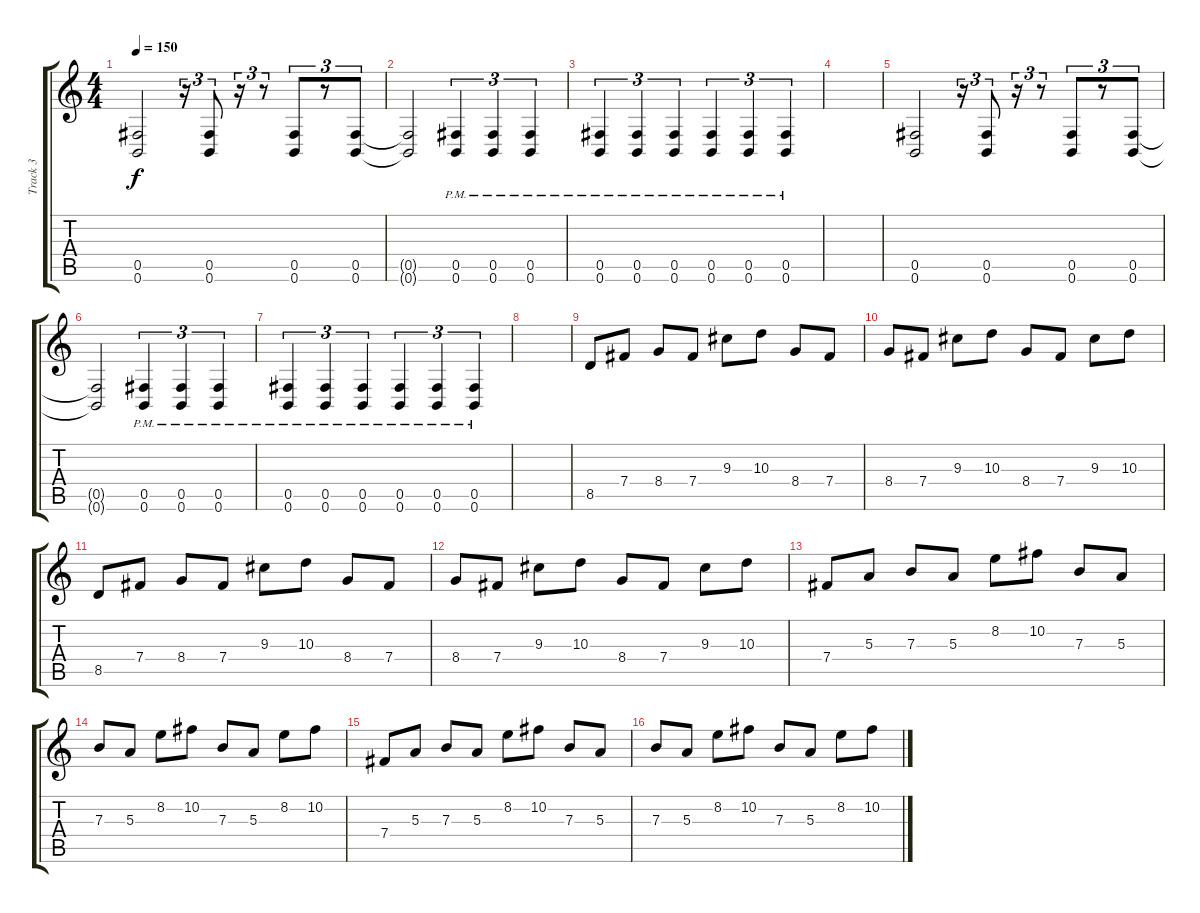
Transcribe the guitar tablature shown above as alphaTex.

\track ("Track 3" "Track 3") {instrument distortionguitar}
\staff {score tabs}
\tuning (Db4 Ab3 E3 B2 Gb2 B1) {hide}
\ts (4 4)
\tempo 150
\clef g2
\ks c
(0.5 0.6).2{dy f} r.16{tu (3 2)} (0.5 0.6).8{tu (3 2)} r.16{tu (3 2)} r.8{tu (3 2)} (0.5 0.6).8{tu (3 2)} r.8{tu (3 2)} (0.5 0.6).8{tu (3 2)} |
(0.5{t} 0.6{t}).2 (0.5{pm} 0.6{pm}).4{tu (3 2)} (0.5{pm} 0.6{pm}).4{tu (3 2)} (0.5{pm} 0.6{pm}).4{tu (3 2)} |
(0.5{pm} 0.6{pm}).4{tu (3 2)} (0.5{pm} 0.6{pm}).4{tu (3 2)} (0.5{pm} 0.6{pm}).4{tu (3 2)} (0.5{pm} 0.6{pm}).4{tu (3 2)} (0.5{pm} 0.6{pm}).4{tu (3 2)} (0.5{pm} 0.6{pm}).4{tu (3 2)} |
|
(0.5 0.6).2 r.16{tu (3 2)} (0.5 0.6).8{tu (3 2)} r.16{tu (3 2)} r.8{tu (3 2)} (0.5 0.6).8{tu (3 2)} r.8{tu (3 2)} (0.5 0.6).8{tu (3 2)} |
(0.5{t} 0.6{t}).2 (0.5{pm} 0.6{pm}).4{tu (3 2)} (0.5{pm} 0.6{pm}).4{tu (3 2)} (0.5{pm} 0.6{pm}).4{tu (3 2)} |
(0.5{pm} 0.6{pm}).4{tu (3 2)} (0.5{pm} 0.6{pm}).4{tu (3 2)} (0.5{pm} 0.6{pm}).4{tu (3 2)} (0.5{pm} 0.6{pm}).4{tu (3 2)} (0.5{pm} 0.6{pm}).4{tu (3 2)} (0.5{pm} 0.6{pm}).4{tu (3 2)} |
|
8.5.8 7.4.8 8.4.8 7.4.8 9.3.8 10.3.8 8.4.8 7.4.8 |
8.4.8 7.4.8 9.3.8 10.3.8 8.4.8 7.4.8 9.3.8 10.3.8 |
8.5.8 7.4.8 8.4.8 7.4.8 9.3.8 10.3.8 8.4.8 7.4.8 |
8.4.8 7.4.8 9.3.8 10.3.8 8.4.8 7.4.8 9.3.8 10.3.8 |
7.4.8 5.3.8 7.3.8 5.3.8 8.2.8 10.2.8 7.3.8 5.3.8 |
7.3.8 5.3.8 8.2.8 10.2.8 7.3.8 5.3.8 8.2.8 10.2.8 |
7.4.8 5.3.8 7.3.8 5.3.8 8.2.8 10.2.8 7.3.8 5.3.8 |
7.3.8 5.3.8 8.2.8 10.2.8 7.3.8 5.3.8 8.2.8 10.2.8
